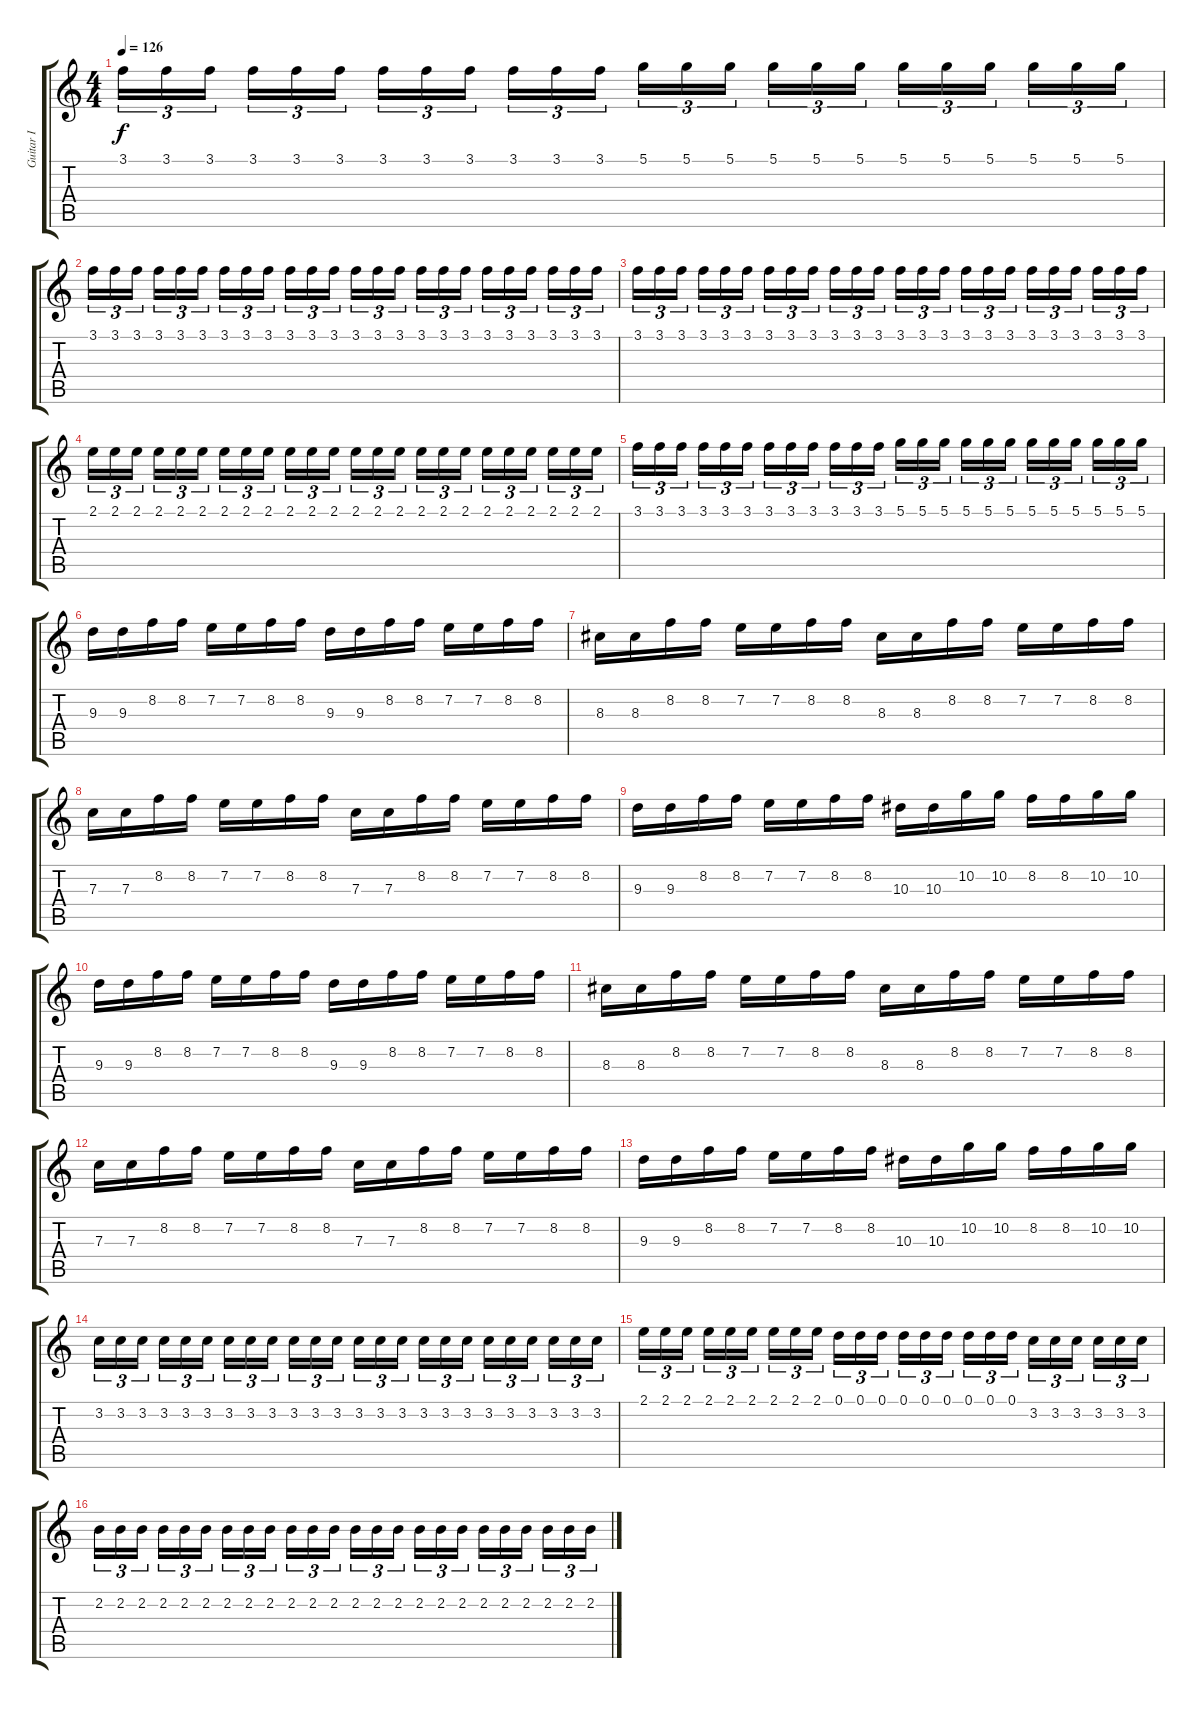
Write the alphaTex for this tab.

\track ("Guitar I" "Guitar I") {instrument distortionguitar}
\staff {score tabs}
\tuning (D4 A3 F3 C3 G2 D2) {hide}
\ts (4 4)
\tempo 126
\clef g2
\ks c
3.1.16{tu (3 2) dy f} 3.1.16{tu (3 2)} 3.1.16{tu (3 2)} 3.1.16{tu (3 2)} 3.1.16{tu (3 2)} 3.1.16{tu (3 2)} 3.1.16{tu (3 2)} 3.1.16{tu (3 2)} 3.1.16{tu (3 2)} 3.1.16{tu (3 2)} 3.1.16{tu (3 2)} 3.1.16{tu (3 2)} 5.1.16{tu (3 2)} 5.1.16{tu (3 2)} 5.1.16{tu (3 2)} 5.1.16{tu (3 2)} 5.1.16{tu (3 2)} 5.1.16{tu (3 2)} 5.1.16{tu (3 2)} 5.1.16{tu (3 2)} 5.1.16{tu (3 2)} 5.1.16{tu (3 2)} 5.1.16{tu (3 2)} 5.1.16{tu (3 2)} |
3.1.16{tu (3 2)} 3.1.16{tu (3 2)} 3.1.16{tu (3 2)} 3.1.16{tu (3 2)} 3.1.16{tu (3 2)} 3.1.16{tu (3 2)} 3.1.16{tu (3 2)} 3.1.16{tu (3 2)} 3.1.16{tu (3 2)} 3.1.16{tu (3 2)} 3.1.16{tu (3 2)} 3.1.16{tu (3 2)} 3.1.16{tu (3 2)} 3.1.16{tu (3 2)} 3.1.16{tu (3 2)} 3.1.16{tu (3 2)} 3.1.16{tu (3 2)} 3.1.16{tu (3 2)} 3.1.16{tu (3 2)} 3.1.16{tu (3 2)} 3.1.16{tu (3 2)} 3.1.16{tu (3 2)} 3.1.16{tu (3 2)} 3.1.16{tu (3 2)} |
3.1.16{tu (3 2)} 3.1.16{tu (3 2)} 3.1.16{tu (3 2)} 3.1.16{tu (3 2)} 3.1.16{tu (3 2)} 3.1.16{tu (3 2)} 3.1.16{tu (3 2)} 3.1.16{tu (3 2)} 3.1.16{tu (3 2)} 3.1.16{tu (3 2)} 3.1.16{tu (3 2)} 3.1.16{tu (3 2)} 3.1.16{tu (3 2)} 3.1.16{tu (3 2)} 3.1.16{tu (3 2)} 3.1.16{tu (3 2)} 3.1.16{tu (3 2)} 3.1.16{tu (3 2)} 3.1.16{tu (3 2)} 3.1.16{tu (3 2)} 3.1.16{tu (3 2)} 3.1.16{tu (3 2)} 3.1.16{tu (3 2)} 3.1.16{tu (3 2)} |
2.1.16{tu (3 2)} 2.1.16{tu (3 2)} 2.1.16{tu (3 2)} 2.1.16{tu (3 2)} 2.1.16{tu (3 2)} 2.1.16{tu (3 2)} 2.1.16{tu (3 2)} 2.1.16{tu (3 2)} 2.1.16{tu (3 2)} 2.1.16{tu (3 2)} 2.1.16{tu (3 2)} 2.1.16{tu (3 2)} 2.1.16{tu (3 2)} 2.1.16{tu (3 2)} 2.1.16{tu (3 2)} 2.1.16{tu (3 2)} 2.1.16{tu (3 2)} 2.1.16{tu (3 2)} 2.1.16{tu (3 2)} 2.1.16{tu (3 2)} 2.1.16{tu (3 2)} 2.1.16{tu (3 2)} 2.1.16{tu (3 2)} 2.1.16{tu (3 2)} |
3.1.16{tu (3 2)} 3.1.16{tu (3 2)} 3.1.16{tu (3 2)} 3.1.16{tu (3 2)} 3.1.16{tu (3 2)} 3.1.16{tu (3 2)} 3.1.16{tu (3 2)} 3.1.16{tu (3 2)} 3.1.16{tu (3 2)} 3.1.16{tu (3 2)} 3.1.16{tu (3 2)} 3.1.16{tu (3 2)} 5.1.16{tu (3 2)} 5.1.16{tu (3 2)} 5.1.16{tu (3 2)} 5.1.16{tu (3 2)} 5.1.16{tu (3 2)} 5.1.16{tu (3 2)} 5.1.16{tu (3 2)} 5.1.16{tu (3 2)} 5.1.16{tu (3 2)} 5.1.16{tu (3 2)} 5.1.16{tu (3 2)} 5.1.16{tu (3 2)} |
9.3.16 9.3.16 8.2.16 8.2.16 7.2.16 7.2.16 8.2.16 8.2.16 9.3.16 9.3.16 8.2.16 8.2.16 7.2.16 7.2.16 8.2.16 8.2.16 |
8.3.16 8.3.16 8.2.16 8.2.16 7.2.16 7.2.16 8.2.16 8.2.16 8.3.16 8.3.16 8.2.16 8.2.16 7.2.16 7.2.16 8.2.16 8.2.16 |
7.3.16 7.3.16 8.2.16 8.2.16 7.2.16 7.2.16 8.2.16 8.2.16 7.3.16 7.3.16 8.2.16 8.2.16 7.2.16 7.2.16 8.2.16 8.2.16 |
9.3.16 9.3.16 8.2.16 8.2.16 7.2.16 7.2.16 8.2.16 8.2.16 10.3.16 10.3.16 10.2.16 10.2.16 8.2.16 8.2.16 10.2.16 10.2.16 |
9.3.16 9.3.16 8.2.16 8.2.16 7.2.16 7.2.16 8.2.16 8.2.16 9.3.16 9.3.16 8.2.16 8.2.16 7.2.16 7.2.16 8.2.16 8.2.16 |
8.3.16 8.3.16 8.2.16 8.2.16 7.2.16 7.2.16 8.2.16 8.2.16 8.3.16 8.3.16 8.2.16 8.2.16 7.2.16 7.2.16 8.2.16 8.2.16 |
7.3.16 7.3.16 8.2.16 8.2.16 7.2.16 7.2.16 8.2.16 8.2.16 7.3.16 7.3.16 8.2.16 8.2.16 7.2.16 7.2.16 8.2.16 8.2.16 |
9.3.16 9.3.16 8.2.16 8.2.16 7.2.16 7.2.16 8.2.16 8.2.16 10.3.16 10.3.16 10.2.16 10.2.16 8.2.16 8.2.16 10.2.16 10.2.16 |
3.2.16{tu (3 2)} 3.2.16{tu (3 2)} 3.2.16{tu (3 2)} 3.2.16{tu (3 2)} 3.2.16{tu (3 2)} 3.2.16{tu (3 2)} 3.2.16{tu (3 2)} 3.2.16{tu (3 2)} 3.2.16{tu (3 2)} 3.2.16{tu (3 2)} 3.2.16{tu (3 2)} 3.2.16{tu (3 2)} 3.2.16{tu (3 2)} 3.2.16{tu (3 2)} 3.2.16{tu (3 2)} 3.2.16{tu (3 2)} 3.2.16{tu (3 2)} 3.2.16{tu (3 2)} 3.2.16{tu (3 2)} 3.2.16{tu (3 2)} 3.2.16{tu (3 2)} 3.2.16{tu (3 2)} 3.2.16{tu (3 2)} 3.2.16{tu (3 2)} |
2.1.16{tu (3 2)} 2.1.16{tu (3 2)} 2.1.16{tu (3 2)} 2.1.16{tu (3 2)} 2.1.16{tu (3 2)} 2.1.16{tu (3 2)} 2.1.16{tu (3 2)} 2.1.16{tu (3 2)} 2.1.16{tu (3 2)} 0.1.16{tu (3 2)} 0.1.16{tu (3 2)} 0.1.16{tu (3 2)} 0.1.16{tu (3 2)} 0.1.16{tu (3 2)} 0.1.16{tu (3 2)} 0.1.16{tu (3 2)} 0.1.16{tu (3 2)} 0.1.16{tu (3 2)} 3.2.16{tu (3 2)} 3.2.16{tu (3 2)} 3.2.16{tu (3 2)} 3.2.16{tu (3 2)} 3.2.16{tu (3 2)} 3.2.16{tu (3 2)} |
2.2.16{tu (3 2)} 2.2.16{tu (3 2)} 2.2.16{tu (3 2)} 2.2.16{tu (3 2)} 2.2.16{tu (3 2)} 2.2.16{tu (3 2)} 2.2.16{tu (3 2)} 2.2.16{tu (3 2)} 2.2.16{tu (3 2)} 2.2.16{tu (3 2)} 2.2.16{tu (3 2)} 2.2.16{tu (3 2)} 2.2.16{tu (3 2)} 2.2.16{tu (3 2)} 2.2.16{tu (3 2)} 2.2.16{tu (3 2)} 2.2.16{tu (3 2)} 2.2.16{tu (3 2)} 2.2.16{tu (3 2)} 2.2.16{tu (3 2)} 2.2.16{tu (3 2)} 2.2.16{tu (3 2)} 2.2.16{tu (3 2)} 2.2.16{tu (3 2)}
